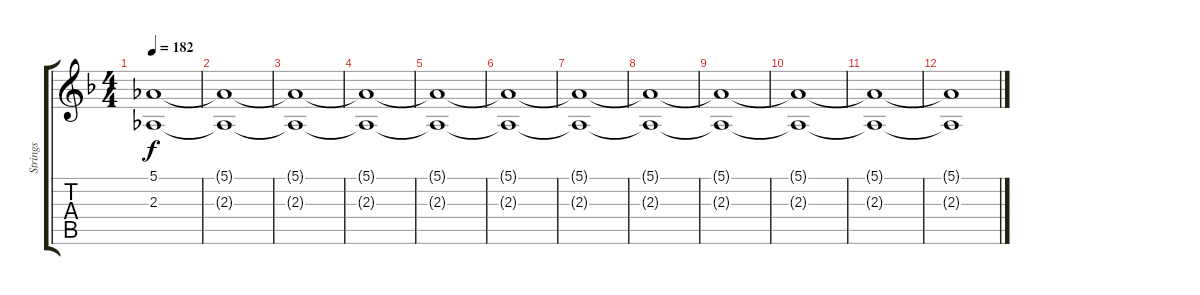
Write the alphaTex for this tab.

\track ("Strings" "Strings") {instrument stringensemble1}
\staff {score tabs}
\tuning (Eb4 Bb3 Gb3 Db3 Ab2 Eb2) {hide}
\ts (4 4)
\tempo 182
\clef g2
\ks f
(5.1{t} 2.3{t}).1{dy f} |
(5.1{t} 2.3{t}).1 |
(5.1{t} 2.3{t}).1 |
(5.1{t} 2.3{t}).1 |
(5.1{t} 2.3{t}).1 |
(5.1{t} 2.3{t}).1 |
(5.1{t} 2.3{t}).1 |
(5.1{t} 2.3{t}).1 |
(5.1{t} 2.3{t}).1{volume 0} |
(5.1{t} 2.3{t}).1 |
(5.1{t} 2.3{t}).1 |
(5.1{t} 2.3{t}).1
